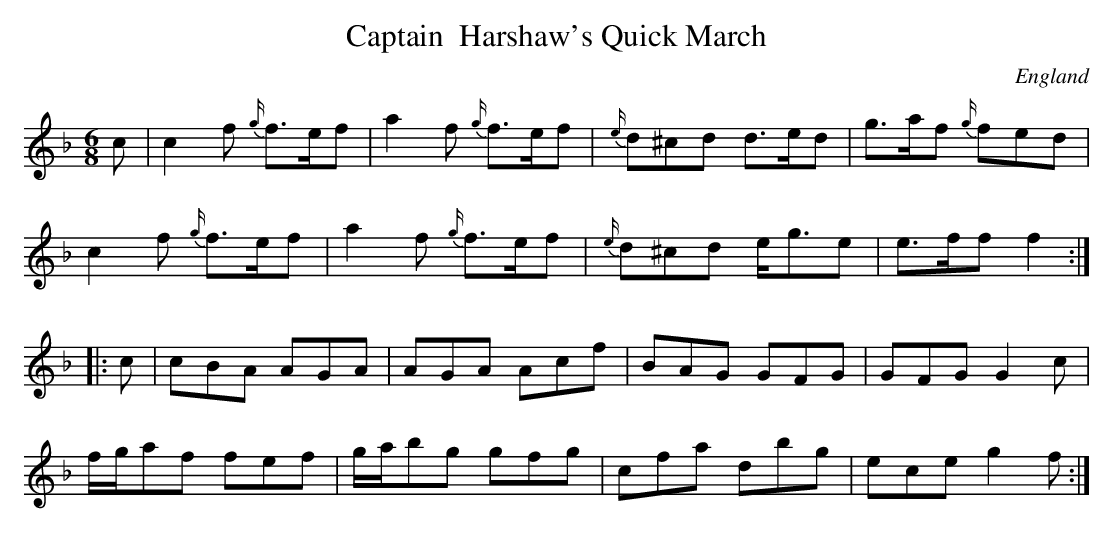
X:1
T:Captain  Harshaw's Quick March
L:1/8
M:6/8
O:England
K:F
c | \
c2f {g/}f>ef | a2f {g/}f>ef | {e/}d^cd d>ed |  g>af {g/}fed |
c2f {g/}f>ef | a2f {g/}f>ef | {e/}d^cd e<ge | e>ff f2 ::
c |\
cBA    AGA | AGA    Acf | BAG GFG | GFG G2c |
f/g/af fef | g/a/bg gfg | cfa dbg | ece g2f :|
